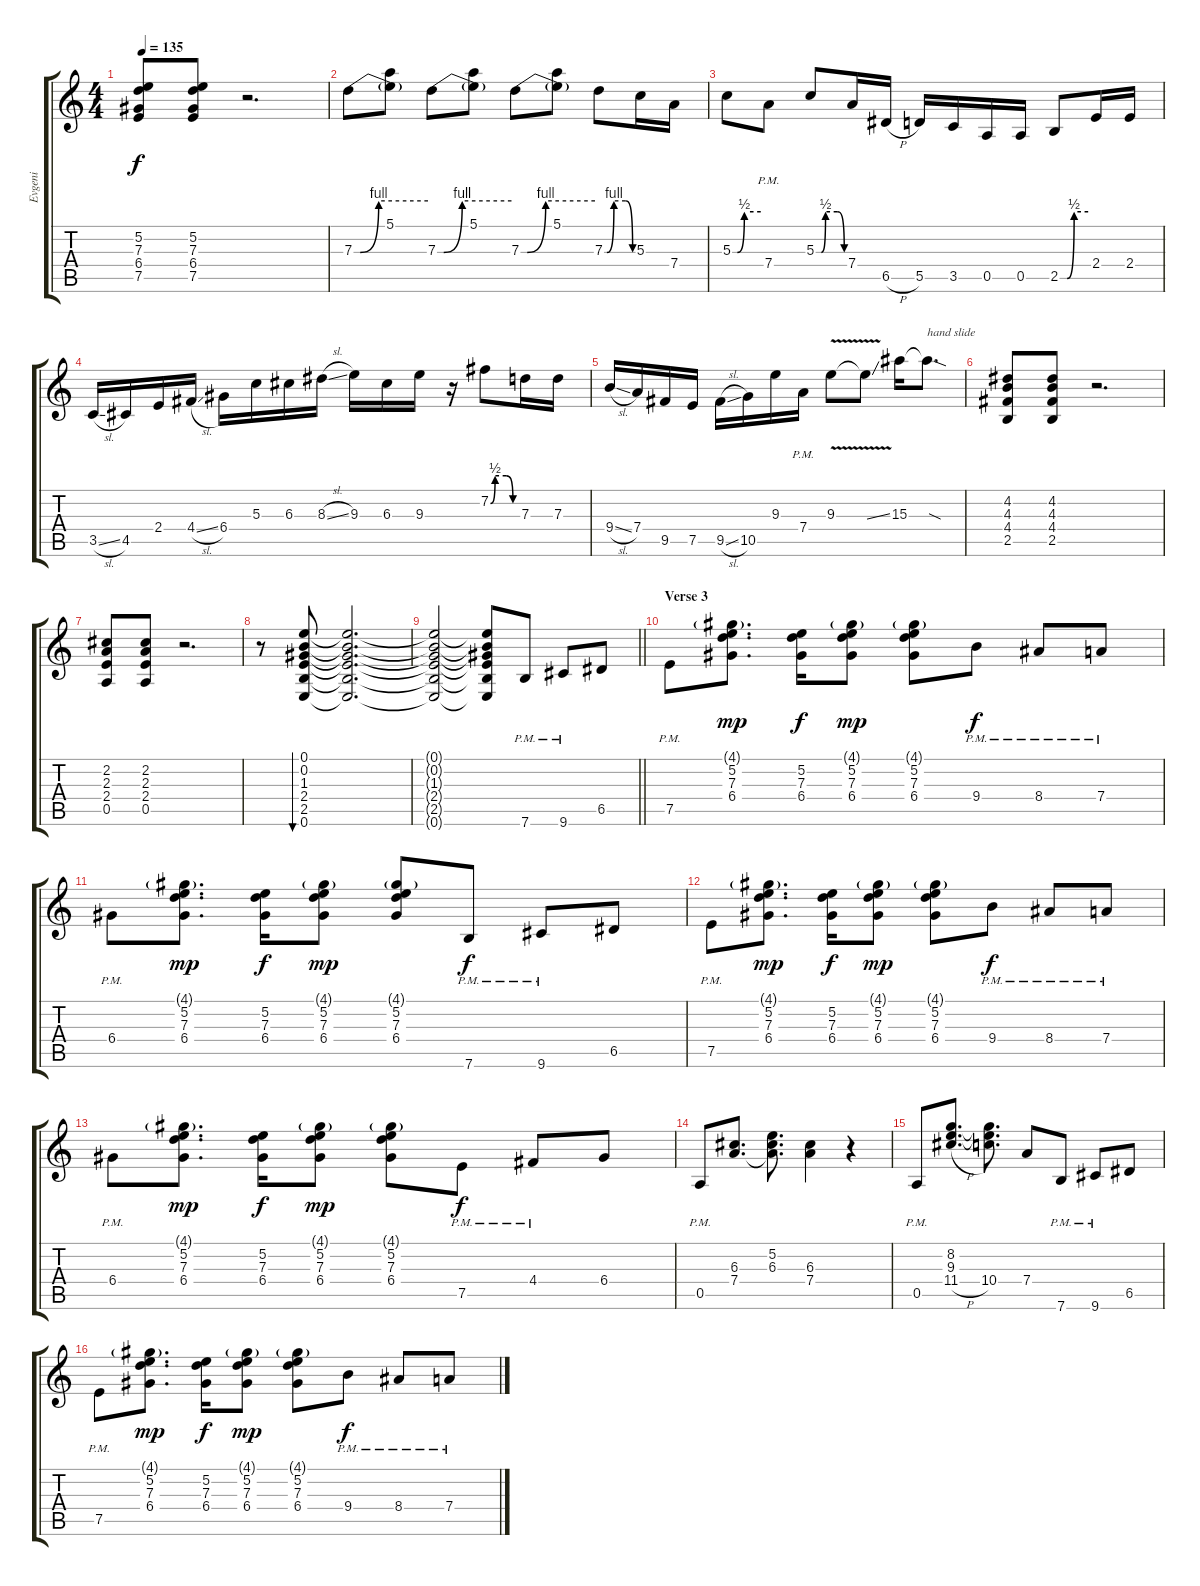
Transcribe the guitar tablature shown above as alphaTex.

\track ("Evgeni" "Evgeni") {instrument electricguitarjazz}
\staff {score tabs}
\tuning (E4 B3 G3 D3 A2 E2) {hide}
\ts (4 4)
\tempo 135
\clef g2
\ks c
(5.2 7.3 6.4 7.5).8{dy f} (5.2 7.3 6.4 7.5).8 r.2{d} |
7.3{be (custom 0 0 5 0 20 4 60 4)}.8 (5.1 7.3{t}).8 7.3{be (custom 0 0 5 0 20 4 60 4)}.8 (5.1 7.3{t}).8 7.3{be (custom 0 0 5 0 20 4 60 4)}.8 (5.1 7.3{t}).8 7.3{be (custom 0 0 5 0 20 4 45 4 60 0)}.8 5.3.16 7.4.16 |
5.3{be (custom 0 0 10 0 25 2 60 2)}.8 7.4{pm}.8 5.3{be (custom 0 0 11 0 20 2 45 2 60 0)}.8 7.4.16 6.5{h}.16 5.5.16 3.5.16 0.5.16 0.5.16 2.5{be (custom 0 0 15 0 30 2 60 2)}.8 2.4.16 2.4.16 |
3.5{sl}.16 4.5.16 2.4.16 4.4{sl}.16 6.4.16 5.3.16 6.3.16 8.3{sl}.16 9.3.16 6.3.16 9.3.16 r.16 7.2{be (custom 0 0 10 2 35 2 50 0 60 0)}.8 7.3.16 7.3.16 |
9.4{sl}.16 7.4.16 9.5.16 7.5.16 9.5{sl}.16 10.5.16 9.3.16 7.4{pm}.16 9.3{v}.8 9.3{ss t}.8 15.3.16 15.3{sod t}.8{d txt "hand slide"} |
(4.2 4.3 4.4 2.5).8 (4.2 4.3 4.4 2.5).8 r.2{d} |
(2.2 2.3 2.4 0.5).8 (2.2 2.3 2.4 0.5).8 r.2{d} |
r.8 (0.1 0.2 1.3 2.4 2.5 0.6).8{bu 240} (0.1{t} 0.2{t} 1.3{t} 2.4{t} 2.5{t} 0.6{t}).2{d} |
\barLineRight lightlight
(0.1{t} 0.2{t} 1.3{t} 2.4{t} 2.5{t} 0.6{t}).2 (0.1{t} 0.2{t} 1.3{t} 2.4{t} 2.5{t} 0.6{t}).8 7.6{pm}.8 9.6{pm}.8 6.5.8 |
\section ("" "Verse 3")
7.5{pm}.8 (4.1{g} 5.2 7.3 6.4).8{d dy mp} (5.2 7.3 6.4).16{dy f} (4.1{g} 5.2 7.3 6.4).8{dy mp} (4.1{g} 5.2 7.3 6.4).8 9.4{pm}.8{dy f} 8.4{pm}.8 7.4{pm}.8 |
6.4{pm}.8 (4.1{g} 5.2 7.3 6.4).8{d dy mp} (5.2 7.3 6.4).16{dy f} (4.1{g} 5.2 7.3 6.4).8{dy mp} (4.1{g} 5.2 7.3 6.4).8 7.6{pm}.8{dy f} 9.6{pm}.8 6.5.8 |
7.5{pm}.8 (4.1{g} 5.2 7.3 6.4).8{d dy mp} (5.2 7.3 6.4).16{dy f} (4.1{g} 5.2 7.3 6.4).8{dy mp} (4.1{g} 5.2 7.3 6.4).8 9.4{pm}.8{dy f} 8.4{pm}.8 7.4{pm}.8 |
6.4{pm}.8 (4.1{g} 5.2 7.3 6.4).8{d dy mp} (5.2 7.3 6.4).16{dy f} (4.1{g} 5.2 7.3 6.4).8{dy mp} (4.1{g} 5.2 7.3 6.4).8 7.5{pm}.8{dy f} 4.4{pm}.8 6.4.8 |
0.5{pm}.8 (6.3 7.4).8{d} (5.2 6.3 7.4{t}).8{d} (6.3 7.4).4 r.4 |
0.5{pm}.8 (8.2 9.3 11.4{h}).8{d} (8.2{t} 9.3{t} 10.4).8{d} 7.4.8 7.6{pm}.8 9.6{pm}.8 6.5.8 |
7.5{pm}.8 (4.1{g} 5.2 7.3 6.4).8{d dy mp} (5.2 7.3 6.4).16{dy f} (4.1{g} 5.2 7.3 6.4).8{dy mp} (4.1{g} 5.2 7.3 6.4).8 9.4{pm}.8{dy f} 8.4{pm}.8 7.4{pm}.8
